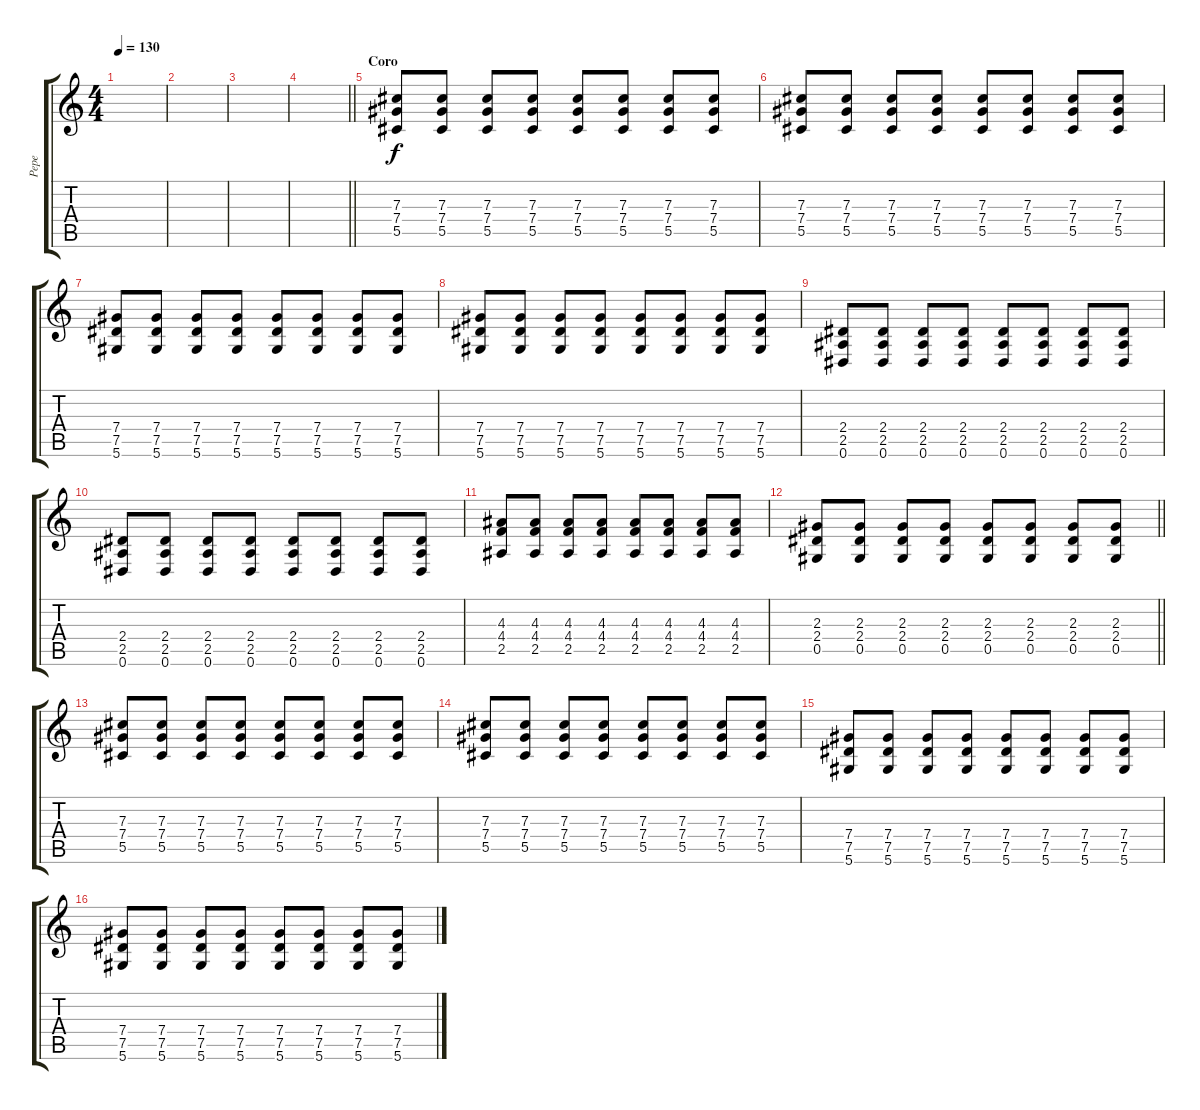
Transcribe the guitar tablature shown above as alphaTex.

\track ("Pepe" "Pepe") {instrument distortionguitar}
\staff {score tabs}
\tuning (Eb4 Bb3 Gb3 Db3 Ab2 Eb2) {hide}
\ts (4 4)
\tempo 130
\clef g2
\ks c
|
|
|
\barLineRight lightlight
|
\section ("" "Coro")
(7.3 7.4 5.5).8 (7.3 7.4 5.5).8 (7.3 7.4 5.5).8 (7.3 7.4 5.5).8 (7.3 7.4 5.5).8 (7.3 7.4 5.5).8 (7.3 7.4 5.5).8 (7.3 7.4 5.5).8 |
(7.3 7.4 5.5).8 (7.3 7.4 5.5).8 (7.3 7.4 5.5).8 (7.3 7.4 5.5).8 (7.3 7.4 5.5).8 (7.3 7.4 5.5).8 (7.3 7.4 5.5).8 (7.3 7.4 5.5).8 |
(7.4 7.5 5.6).8 (7.4 7.5 5.6).8 (7.4 7.5 5.6).8 (7.4 7.5 5.6).8 (7.4 7.5 5.6).8 (7.4 7.5 5.6).8 (7.4 7.5 5.6).8 (7.4 7.5 5.6).8 |
(7.4 7.5 5.6).8 (7.4 7.5 5.6).8 (7.4 7.5 5.6).8 (7.4 7.5 5.6).8 (7.4 7.5 5.6).8 (7.4 7.5 5.6).8 (7.4 7.5 5.6).8 (7.4 7.5 5.6).8 |
(2.4 2.5 0.6).8 (2.4 2.5 0.6).8 (2.4 2.5 0.6).8 (2.4 2.5 0.6).8 (2.4 2.5 0.6).8 (2.4 2.5 0.6).8 (2.4 2.5 0.6).8 (2.4 2.5 0.6).8 |
(2.4 2.5 0.6).8 (2.4 2.5 0.6).8 (2.4 2.5 0.6).8 (2.4 2.5 0.6).8 (2.4 2.5 0.6).8 (2.4 2.5 0.6).8 (2.4 2.5 0.6).8 (2.4 2.5 0.6).8 |
(4.3 4.4 2.5).8 (4.3 4.4 2.5).8 (4.3 4.4 2.5).8 (4.3 4.4 2.5).8 (4.3 4.4 2.5).8 (4.3 4.4 2.5).8 (4.3 4.4 2.5).8 (4.3 4.4 2.5).8 |
\barLineRight lightlight
(2.3 2.4 0.5).8 (2.3 2.4 0.5).8 (2.3 2.4 0.5).8 (2.3 2.4 0.5).8 (2.3 2.4 0.5).8 (2.3 2.4 0.5).8 (2.3 2.4 0.5).8 (2.3 2.4 0.5).8 |
(7.3 7.4 5.5).8 (7.3 7.4 5.5).8 (7.3 7.4 5.5).8 (7.3 7.4 5.5).8 (7.3 7.4 5.5).8 (7.3 7.4 5.5).8 (7.3 7.4 5.5).8 (7.3 7.4 5.5).8 |
(7.3 7.4 5.5).8 (7.3 7.4 5.5).8 (7.3 7.4 5.5).8 (7.3 7.4 5.5).8 (7.3 7.4 5.5).8 (7.3 7.4 5.5).8 (7.3 7.4 5.5).8 (7.3 7.4 5.5).8 |
(7.4 7.5 5.6).8 (7.4 7.5 5.6).8 (7.4 7.5 5.6).8 (7.4 7.5 5.6).8 (7.4 7.5 5.6).8 (7.4 7.5 5.6).8 (7.4 7.5 5.6).8 (7.4 7.5 5.6).8 |
(7.4 7.5 5.6).8 (7.4 7.5 5.6).8 (7.4 7.5 5.6).8 (7.4 7.5 5.6).8 (7.4 7.5 5.6).8 (7.4 7.5 5.6).8 (7.4 7.5 5.6).8 (7.4 7.5 5.6).8
